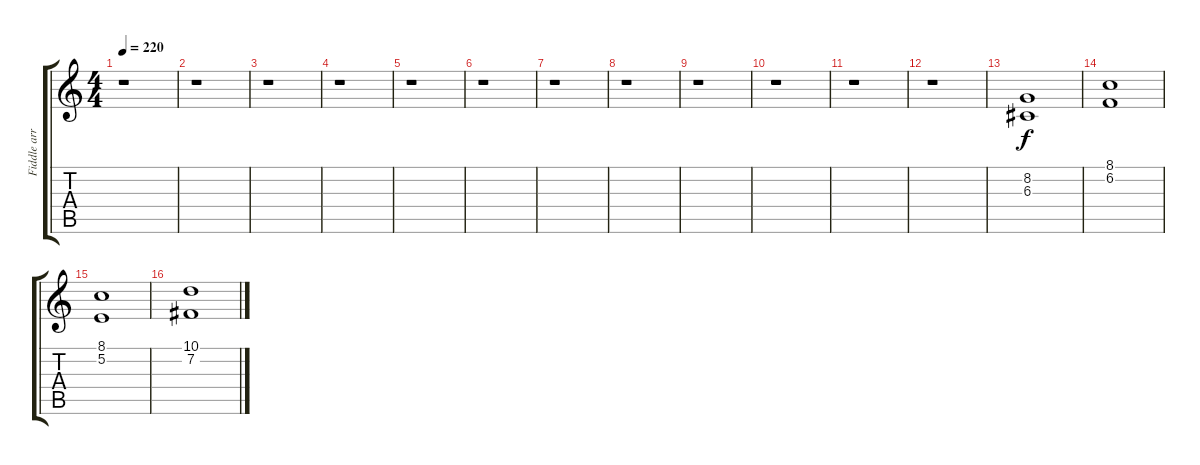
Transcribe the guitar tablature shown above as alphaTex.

\track ("Fiddle arr for gtr." "Fiddle arr") {instrument fiddle}
\staff {score tabs}
\tuning (E4 B3 G3 D3 A2 E2) {hide}
\ts (4 4)
\tempo 220
\clef g2
\ks c
r.1{dy f} |
r.1 |
r.1 |
r.1 |
r.1 |
r.1 |
r.1 |
r.1 |
r.1 |
r.1 |
r.1 |
r.1 |
(8.2 6.3).1 |
(8.1 6.2).1 |
(8.1 5.2).1 |
(10.1 7.2).1
